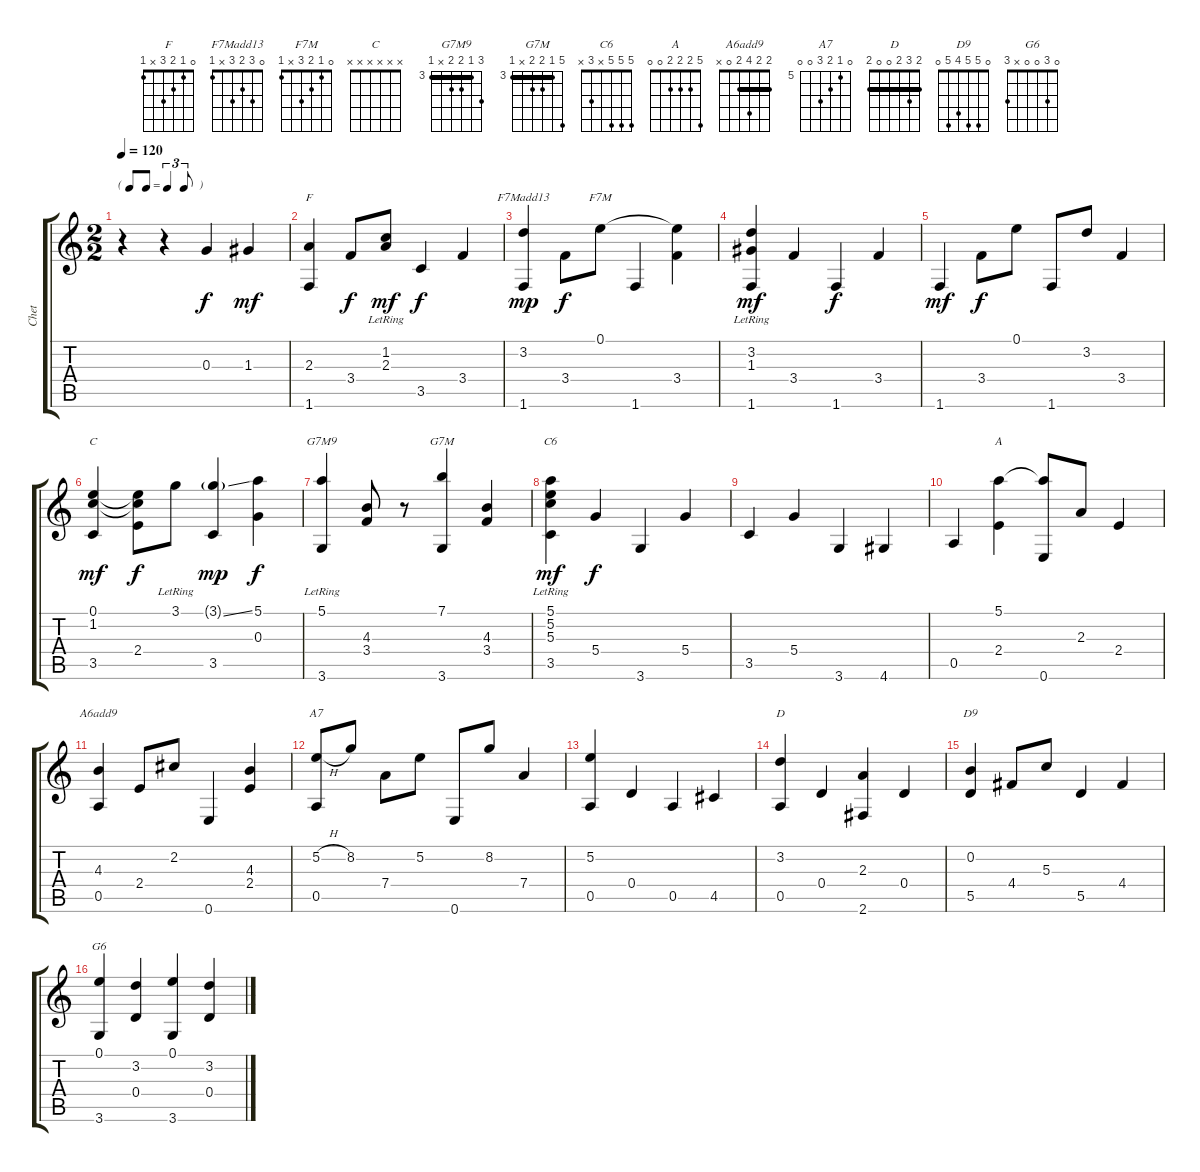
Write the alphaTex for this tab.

\track ("Chet" "Chet") {instrument electricguitarjazz}
\staff {score tabs}
\tuning (E4 B3 G3 D3 A2 E2) {hide}
\chord ("F" 0 1 2 3 x 1)
\chord ("F7Madd13" 0 3 2 3 x 1)
\chord ("F7M" 0 1 2 3 x 1)
\chord ("C" x x x x x x)
\chord ("G7M9" 5 3 4 4 x 3) {firstfret 3 barre 3}
\chord ("G7M" 7 3 4 4 x 3) {firstfret 3 barre 3}
\chord ("C6" 5 5 5 x 3 x)
\chord ("A" 5 2 2 2 0 0)
\chord ("A6add9" 2 2 4 2 0 x) {barre 2}
\chord ("A7" 0 5 6 7 0 0) {firstfret 5}
\chord ("D" 2 3 2 0 0 2) {barre 2}
\chord ("D9" 0 5 5 4 5 0)
\chord ("G6" 0 3 0 0 x 3)
\ts (2 2)
\tf triplet8th
\tempo 120
\tempo 172
\tempo 120
\clef g2
\ks c
r.4{dy f volume 10 balance 8 instrument electricguitarjazz} r.4 0.3.4 1.3.4{dy mf} |
(2.3 1.6).4{ch "F"} 3.4.8{dy f} (1.2{lr} 2.3{lr}).8{dy mf} 3.5.4{dy f} 3.4.4 |
(3.2 1.6).4{ch "F7Madd13" dy mp} 3.4.8{dy f} 0.1.8{ch "F7M"} 1.6.4 (0.1{t} 3.4).4 |
(3.2{lr} 1.3{lr} 1.6).4{dy mf} 3.4.4 1.6.4{dy f} 3.4.4 |
1.6.4{dy mf} 3.4.8{dy f} 0.1.8 1.6.8 3.2.8 3.4.4 |
(0.1 1.2 3.5).4{ch "C" dy mf} (0.1{t} 1.2{t} 2.4).8{dy f} 3.1{lr}.8 (3.1{ss g} 3.5).4{dy mp} (5.1 0.3).4{dy f} |
(5.1{lr} 3.6).4{ch "G7M9"} (4.3 3.4).8 r.8 (7.1 3.6).4{ch "G7M"} (4.3 3.4).4 |
(5.1{lr} 5.2{lr} 5.3{lr} 3.5).4{ch "C6" dy mf} 5.4.4{dy f} 3.6.4 5.4.4 |
3.5.4 5.4.4 3.6.4 4.6.4 |
0.5.4 (5.1 2.4).4{ch "A"} (5.1{t} 0.6).8 2.3.8 2.4.4 |
(4.3 0.5).4{ch "A6add9"} 2.4.8 2.2.8 0.6.4 (4.3 2.4).4 |
(5.2{h} 0.5).8{ch "A7"} 8.2.8 7.4.8 5.2.8 0.6.8 8.2.8 7.4.4 |
(5.2 0.5).4 0.4.4 0.5.4 4.5.4 |
(3.2 0.5).4{ch "D"} 0.4.4 (2.3 2.6).4 0.4.4 |
(0.2 5.5).4{ch "D9"} 4.4.8 5.3.8 5.5.4 4.4.4 |
(0.1 3.6).4{ch "G6"} (3.2 0.4).4 (0.1 3.6).4 (3.2 0.4).4
